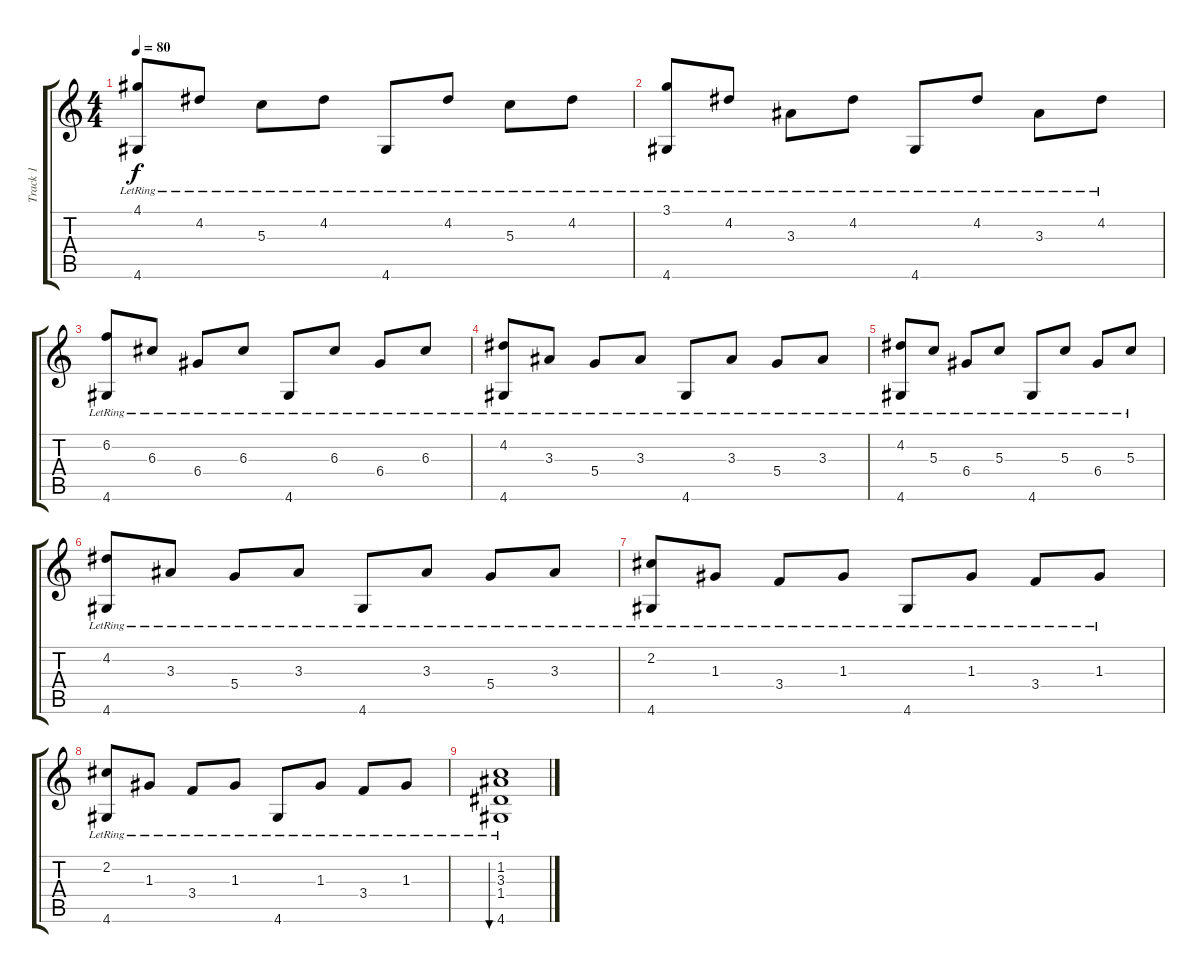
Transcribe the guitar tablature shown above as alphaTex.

\track ("Track 1" "Track 1") {instrument electricguitarjazz}
\staff {score tabs}
\tuning (E4 B3 G3 D3 A2 E2) {hide}
\ts (4 4)
\tempo 80
\clef g2
\ks c
(4.1{lr} 4.6{lr}).8{dy f} 4.2{lr}.8 5.3{lr}.8 4.2{lr}.8 4.6{lr}.8 4.2{lr}.8 5.3{lr}.8 4.2{lr}.8 |
(3.1{lr} 4.6{lr}).8 4.2{lr}.8 3.3{lr}.8 4.2{lr}.8 4.6{lr}.8 4.2{lr}.8 3.3{lr}.8 4.2{lr}.8 |
(6.2{lr} 4.6{lr}).8 6.3{lr}.8 6.4{lr}.8 6.3{lr}.8 4.6{lr}.8 6.3{lr}.8 6.4{lr}.8 6.3{lr}.8 |
(4.2{lr} 4.6{lr}).8 3.3{lr}.8 5.4{lr}.8 3.3{lr}.8 4.6{lr}.8 3.3{lr}.8 5.4{lr}.8 3.3{lr}.8 |
(4.2{lr} 4.6{lr}).8 5.3{lr}.8 6.4{lr}.8 5.3{lr}.8 4.6{lr}.8 5.3{lr}.8 6.4{lr}.8 5.3{lr}.8 |
(4.2{lr} 4.6{lr}).8 3.3{lr}.8 5.4{lr}.8 3.3{lr}.8 4.6{lr}.8 3.3{lr}.8 5.4{lr}.8 3.3{lr}.8 |
(2.2{lr} 4.6{lr}).8 1.3{lr}.8 3.4{lr}.8 1.3{lr}.8 4.6{lr}.8 1.3{lr}.8 3.4{lr}.8 1.3{lr}.8 |
(2.2{lr} 4.6{lr}).8 1.3{lr}.8 3.4{lr}.8 1.3{lr}.8 4.6{lr}.8 1.3{lr}.8 3.4{lr}.8 1.3{lr}.8 |
(1.2{lr} 3.3{lr} 1.4{lr} 4.6{lr}).1{bu 120}
